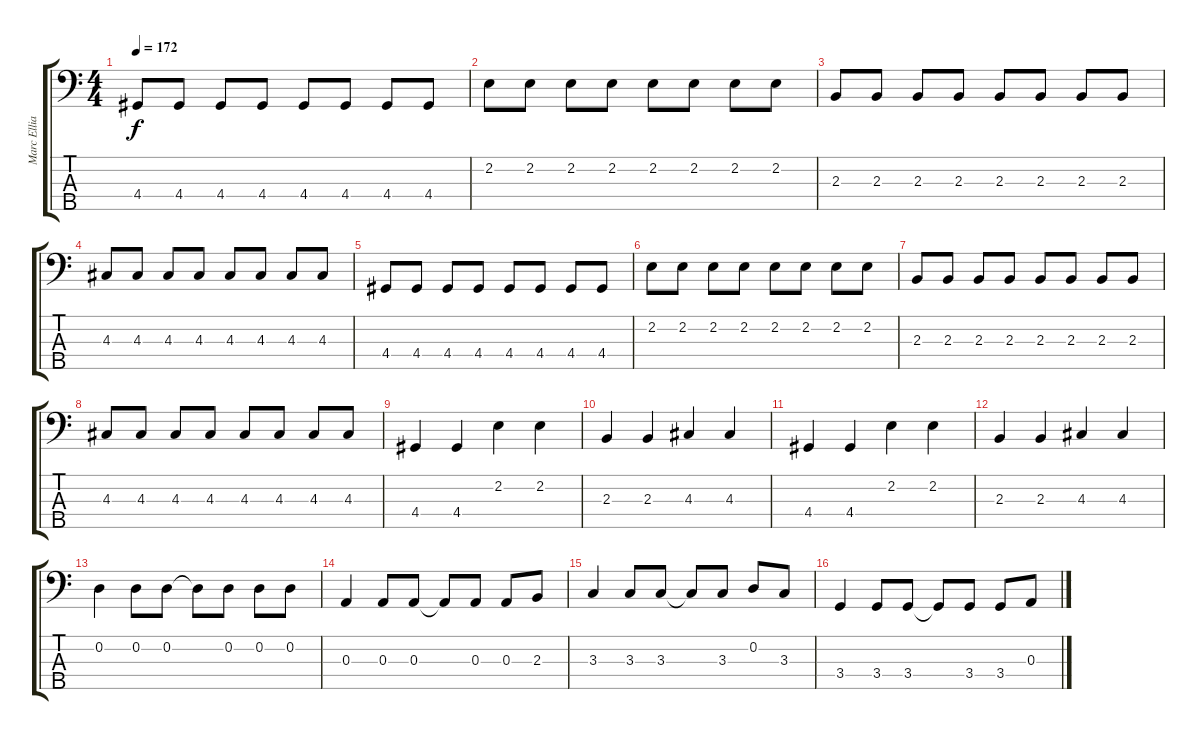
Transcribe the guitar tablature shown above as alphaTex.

\track ("Marc Elliard" "Marc Ellia") {instrument electricbassfinger}
\staff {score tabs}
\tuning (G2 D2 A1 E1 B0) {hide}
\ts (4 4)
\tempo 172
\clef f4
\ks c
4.4.8{dy f} 4.4.8 4.4.8 4.4.8 4.4.8 4.4.8 4.4.8 4.4.8 |
2.2.8 2.2.8 2.2.8 2.2.8 2.2.8 2.2.8 2.2.8 2.2.8 |
2.3.8 2.3.8 2.3.8 2.3.8 2.3.8 2.3.8 2.3.8 2.3.8 |
4.3.8 4.3.8 4.3.8 4.3.8 4.3.8 4.3.8 4.3.8 4.3.8 |
4.4.8 4.4.8 4.4.8 4.4.8 4.4.8 4.4.8 4.4.8 4.4.8 |
2.2.8 2.2.8 2.2.8 2.2.8 2.2.8 2.2.8 2.2.8 2.2.8 |
2.3.8 2.3.8 2.3.8 2.3.8 2.3.8 2.3.8 2.3.8 2.3.8 |
4.3.8 4.3.8 4.3.8 4.3.8 4.3.8 4.3.8 4.3.8 4.3.8 |
4.4.4 4.4.4 2.2.4 2.2.4 |
2.3.4 2.3.4 4.3.4 4.3.4 |
4.4.4 4.4.4 2.2.4 2.2.4 |
2.3.4 2.3.4 4.3.4 4.3.4 |
0.2.4 0.2.8 0.2.8 0.2{t}.8 0.2.8 0.2.8 0.2.8 |
0.3.4 0.3.8 0.3.8 0.3{t}.8 0.3.8 0.3.8 2.3.8 |
3.3.4 3.3.8 3.3.8 3.3{t}.8 3.3.8 0.2.8 3.3.8 |
3.4.4 3.4.8 3.4.8 3.4{t}.8 3.4.8 3.4.8 0.3.8
